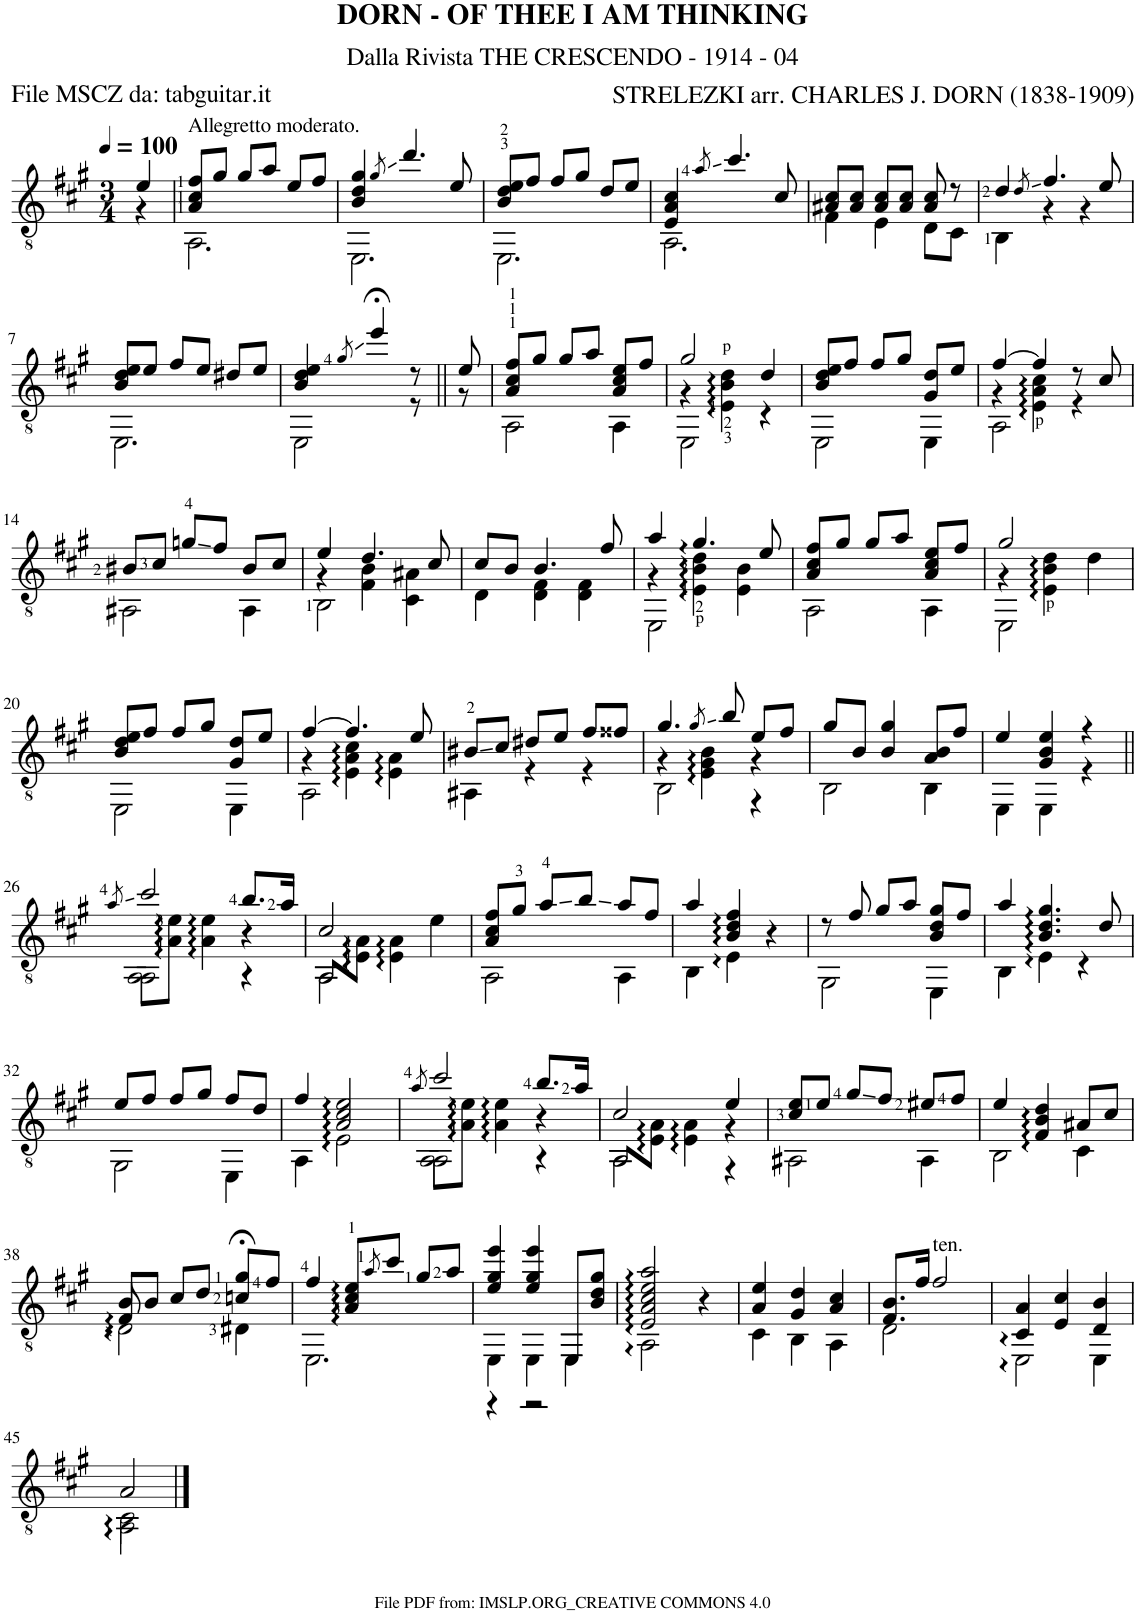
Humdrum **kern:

**kern
*part1
*staff1
*I"Guitar
*I'Guit.
*clefGv2
*k[f#c#g#]
*M3/4
*MM100
=
*^
4e/	4r
=1	=1
!LO:TX:a:t=Allegretto moderato.	!
8A/ 8c#/ 8f#/L	2.AA\
8g#/J	.
8g#/L	.
8a/J	.
8e/L	.
8f#/J	.
=2	=2
4B/ 4d/ 4g#/	2.EE\
8qg#/	.
4.dd/	.
8e/	.
=3	=3
8B/ 8d/ 8e/L	2.EE\
8f#/J	.
8f#/L	.
8g#/J	.
8d/L	.
8e/J	.
=4	=4
4E/ 4A/ 4c#/	2.AA\
8qa/	.
4.cc#/	.
8c#/	.
=5	=5
8A#X/ 8c#/L	4F#\
8A#/ 8c#/J	.
8A#/ 8c#/L	4E\
8A#/ 8c#/J	.
8A#/ 8c#/	8D\L
8r	8C#\J
=6	=6
4d/	4BB\
8qd/	.
4.f#/	4r
.	4r
8e/	.
!!LO:LB:g=z	!!
=7	=7
8B/ 8d/ 8e/L	2.EE\
8e/J	.
8f#/L	.
8e/J	.
8d#X/L	.
8e/J	.
=8	=8
4B/ 4d/ 4e/	2EE\
8qg#/	.
4ee;</	.
8r	8r
=9||	=9||
8e/	8r
=10	=10
8A/ 8c#/ 8f#/L	2AA\
8g#/J	.
8g#/L	.
8a/J	.
8A/ 8c#/ 8e/L	4AA\
8f#/J	.
=11	=11
*	*^
2g#/	4r	2EE\
.	4E\:: 4B\:: 4d\::	.
4d/	4ryy	4r
*	*v	*v
=12	=12
8B/ 8d/ 8e/L	2EE\
8f#/J	.
8f#/L	.
8g#/J	.
8G#/ 8d/L	4EE\
8e/J	.
=13	=13
*	*^
[4f#/	4r	2AA\
4f#/]	4E\:: 4A\:: 4c#\::	.
8r	4ryy	4r
8c#/	.	.
*	*v	*v
!!LO:LB:g=z
=14	=14
8B#X/L	2AA#X\
8c#/J	.
8gn/L	.
8f#/J	.
8B#/L	4AA#\
8c#/J	.
=15	=15
*	*^
4e/	4r	2BB\
4.d/	4F#\ 4B\	.
.	4C#\ 4A#X\	4ryy
8c#/	.	.
*	*v	*v
=16	=16
8c#/L	4D\
8B/J	.
4.B/	4D\ 4F#\
.	4D\ 4F#\
8f#/	.
=17	=17
*	*^
4a/	4r	2EE\
4.g#::/	4E\:: 4B\:: 4d\::	.
.	4E\ 4B\	4ryy
8e/	.	.
*	*v	*v
=18	=18
8A/ 8c#/ 8f#/L	2AA\
8g#/J	.
8g#/L	.
8a/J	.
8A/ 8c#/ 8e/L	4AA\
8f#/J	.
=19	=19
*	*^
2g#/	4r	2EE\
.	4E\:: 4B\:: 4d\::	.
4d\	4ryy	4ryy
*	*v	*v
!!LO:LB:g=z
=20	=20
8B/ 8d/ 8e/L	2EE\
8f#/J	.
8f#/L	.
8g#/J	.
8G#/ 8d/L	4EE\
8e/J	.
=21	=21
*	*^
[4f#/	4r	2AA\
4.f#/]	4E\:: 4A\:: 4c#\::	.
.	4E\:: 4A\::	4ryy
8e/	.	.
*	*v	*v
=22	=22
8B#X/L	4AA#X\
8c#/J	.
8d#X/L	4r
8e/J	.
8f#/L	4r
8f##X/J	.
=23	=23
*	*^
4.g#/	4r	2BB\
.	4E\:: 4G#\:: 4B\::	.
8qg#/	.	.
8b/	.	.
8e/L	4r	4r
8f#/J	.	.
*	*v	*v
=24	=24
8g#/L	2BB\
8B/J	.
4B/ 4g#/	.
8A/ 8B/L	4BB\
8f#/J	.
=25	=25
4e/	4EE\
4G#/ 4B/ 4e/	4EE\
4r	4r
*v	*v
!!LO:LB:g=z
=26||
8qa/
*^
*	*^
!	!LO:N:head=open	!LO:N:head=open
2cc#/	8AA\L	2AA\
.	8A\:: 8e\::J	.
.	4A\:: 4e\::	.
8.b/L	4r	4r
16a/Jk	.	.
=27	=27	=27
!	!LO:N:head=open	!
2c#/	8AA/L	2AA\
.	8E\:: 8A\::J	.
.	4E\:: 4A\::	.
4e\	4ryy	4ryy
*	*v	*v
=28	=28
8A/ 8c#/ 8f#/L	2AA\
8g#/J	.
8a/L	.
8b/J	.
8a/L	4AA\
8f#/J	.
=29	=29
4a/	4BB\
4B/:: 4d/:: 4f#/::	4E::\
4r	4ryy
=30	=30
8r	2GG#\
8f#/	.
8g#/L	.
8a/J	.
8B/ 8d/ 8g#/L	4EE\
8f#/J	.
=31	=31
4a/	4BB\
4.B/:: 4.d/:: 4.g#/::	4E::\
.	4r
8d/	.
!!LO:LB:g=z	!!
=32	=32
8e/L	2GG#\
8f#/J	.
8f#/L	.
8g#/J	.
8f#/L	4EE\
8d/J	.
=33	=33
4f#/	4AA\
2A/:: 2c#/:: 2e/::	2E::\
*v	*v
=34
8qa/
*^
*	*^
!	!LO:N:head=open	!LO:N:head=open
2cc#/	8AA\L	2AA\
.	8A\:: 8e\::J	.
.	4A\:: 4e\::	.
8.b/L	4r	4r
16a/Jk	.	.
=35	=35	=35
!	!LO:N:head=open	!
2c#/	8AA/L	2AA\
.	8E\:: 8A\::J	.
.	4E\:: 4A\::	.
4e/	4r	4r
*	*v	*v
=36	=36
8c#/ 8e/L	2AA#X\
8e/J	.
8g#/L	.
8f#/J	.
8e#X/L	4AA#\
8f#/J	.
=37	=37
4e/	2BB\
4F#/:: 4B/:: 4d/::	.
8A#X/L	4C#\
8c#/J	.
!!LO:LB:g=z	!!
=38	=38
*	*^
8B/L	2D::\	8F#::/
8B/J	.	2ryy
8c#/L	.	.
8d/J	.	.
8cn/;< 8g#/;<L	4D#X\	.
8f#/J	.	8ryy
*	*v	*v
=39	=39
4f#/	2.EE\
8A/:: 8c#/:: 8e/::L	.
8qa/	.
8cc#/J	.
8g#/L	.
8a/J	.
=40	=40
*	*^
4e/ 4g#/ 4ee/	4EE\	4r
4e/ 4g#/ 4ee/	4EE\	2r
8EE/L	4EE\	.
8B/ 8d/ 8g#/J	.	.
*	*v	*v
=41	=41
2E/:: 2A/:: 2c#/:: 2e/:: 2a/::	2AA::\
4r	4ryy
=42	=42
4A/ 4e/	4C#\
4G#/ 4d/	4BB\
4A/ 4c#/	4AA\
=43	=43
8.F#/ 8.B/L	2D\
16f#/Jk	.
!LO:TX:a:t=ten.	!
2f#/	.
.	4ryy
=44	=44
*	*^
4A/	2EE::\	4C#::/
4c#/	.	4E/
4B/	4EE\	4D/
!!LO:LB:g=z	!!	!!
=45	=45	=45
2A/	2AA::\	2C#::\
*v	*v	*v
==
*-
